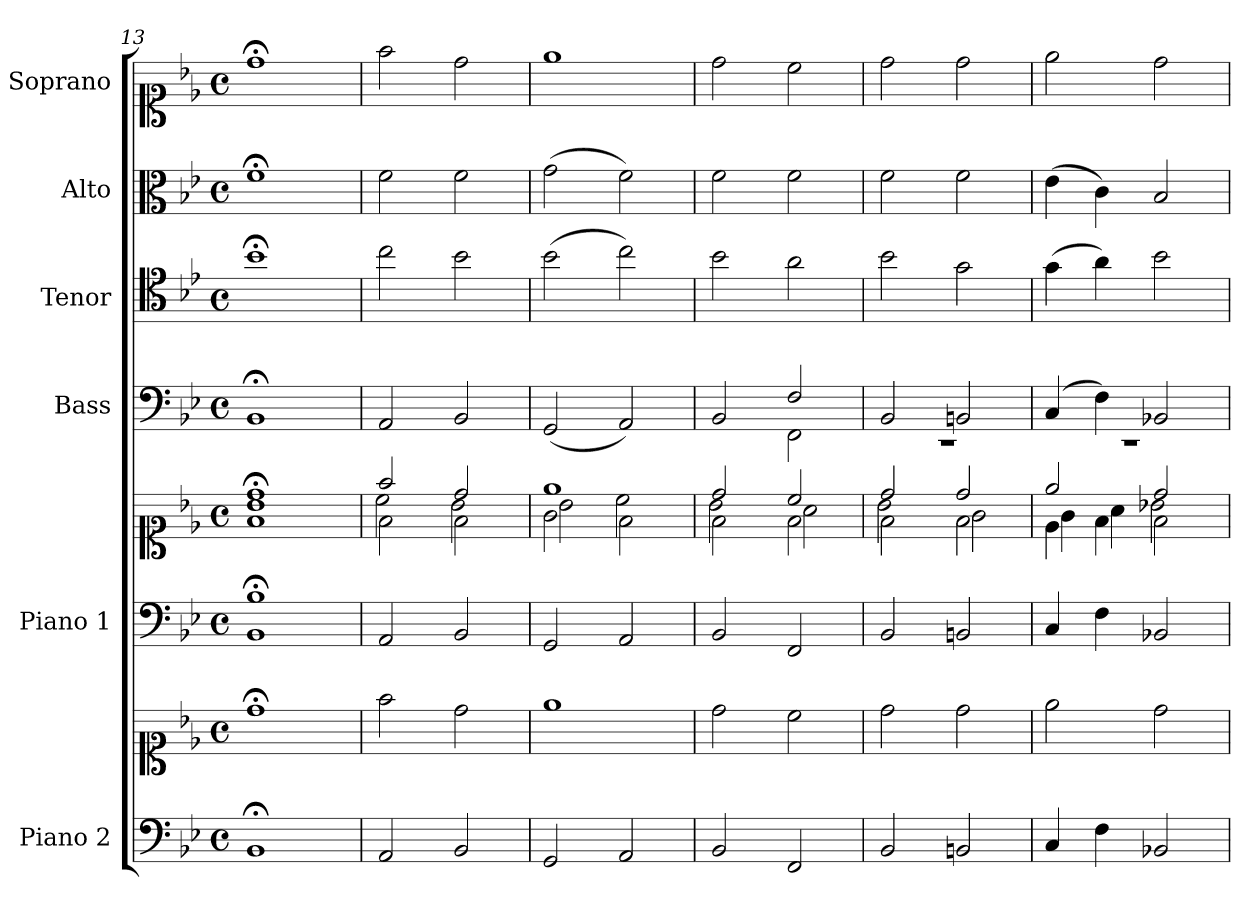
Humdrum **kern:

**kern	**kern	**kern	**kern	**kern	**kern	**kern	**kern
*part6	*part6	*part5	*part5	*part4	*part3	*part2	*part1
*staff8	*staff7	*staff6	*staff5	*staff4	*staff3	*staff2	*staff1
*I"Piano 2	*	*I"Piano 1	*	*I"Bass	*I"Tenor	*I"Alto	*I"Soprano
*I'Pno 2	*	*I'Pno 1	*	*I'B.	*I'T.	*I'A.	*I'S.
*clefF4	*clefC1	*clefF4	*clefC1	*clefF4	*clefC4	*clefC3	*clefC1
*	*	*	*	*	*ITrd7c12	*	*
*k[b-e-]	*k[b-e-]	*k[b-e-]	*k[b-e-]	*k[b-e-]	*k[b-e-]	*k[b-e-]	*k[b-e-]
*B-:	*B-:	*B-:	*B-:	*B-:	*B-:	*B-:	*B-:
*M4/4	*M4/4	*M4/4	*M4/4	*M4/4	*M4/4	*M4/4	*M4/4
*met(c)	*met(c)	*met(c)	*met(c)	*met(c)	*met(c)	*met(c)	*met(c)
=13	=13	=13	=13	=13	=13	=13	=13
*	*	*^	*^	*	*	*	*
*	*	*	*	*	*^	*	*	*	*
1BB-;/	1dd;<\	1B-;/	1BB-\	1dd;</	1f\	1b-/	1BB-;</	1B-;<\	1f;<\	1dd;<\
*	*	*v	*v	*	*	*	*	*	*	*
=14	=14	=14	=14	=14	=14	=14	=14	=14	=14
2AA/	2ff\	2AA/	2ff/	2f\	2cc\	2AA/	2c\	2f\	2ff\
2BB-/	2dd\	2BB-/	2dd/	2f\	2b-\	2BB-/	2B-\	2f\	2dd\
=15	=15	=15	=15	=15	=15	=15	=15	=15	=15
2GG/	1ee-\	2GG/	1ee-/	2g\	2b-\	(2GG/	(2B-\	(2g\	1ee-\
2AA/	.	2AA/	.	2f\	2cc\	2AA/)	2c\)	2f\)	.
!!LO:PB:g=z
=16	=16	=16	=16	=16	=16	=16	=16	=16	=16
*	*	*	*	*	*	*^	*	*	*
2BB-/	2dd\	2BB-/	2dd/	2f\	2b-\	2BB-/	2ryy	2B-\	2f\	2dd\
2FF/	2cc\	2FF/	2cc/	2f\	2a\	2F/	2FF\	2A\	2f\	2cc\
=17	=17	=17	=17	=17	=17	=17	=17	=17	=17	=17
2BB-/	2dd\	2BB-/	2dd/	2f\	2b-\	2BB-/	1r	2B-\	2f\	2dd\
2BBn/	2dd\	2BBn/	2dd/	2f\	2g\	2BBn/	.	2G\	2f\	2dd\
=18	=18	=18	=18	=18	=18	=18	=18	=18	=18	=18
4C/	2ee-\	4C/	2ee-/	4e-\	4g\	(4C/	1r	(4G\	(4e-\	2ee-\
4F\	.	4F\	.	4f\	4a\	4F\)	.	4A\)	4c\)	.
2BB-X/	2dd\	2BB-X/	2dd/	2f\	2b-X\	2BB-X/	.	2B-\	2B-/	2dd\
*	*	*	*v	*v	*v	*	*	*	*	*
*	*	*	*	*v	*v	*	*	*
=	=	=	=	=	=	=	=
*-	*-	*-	*-	*-	*-	*-	*-
